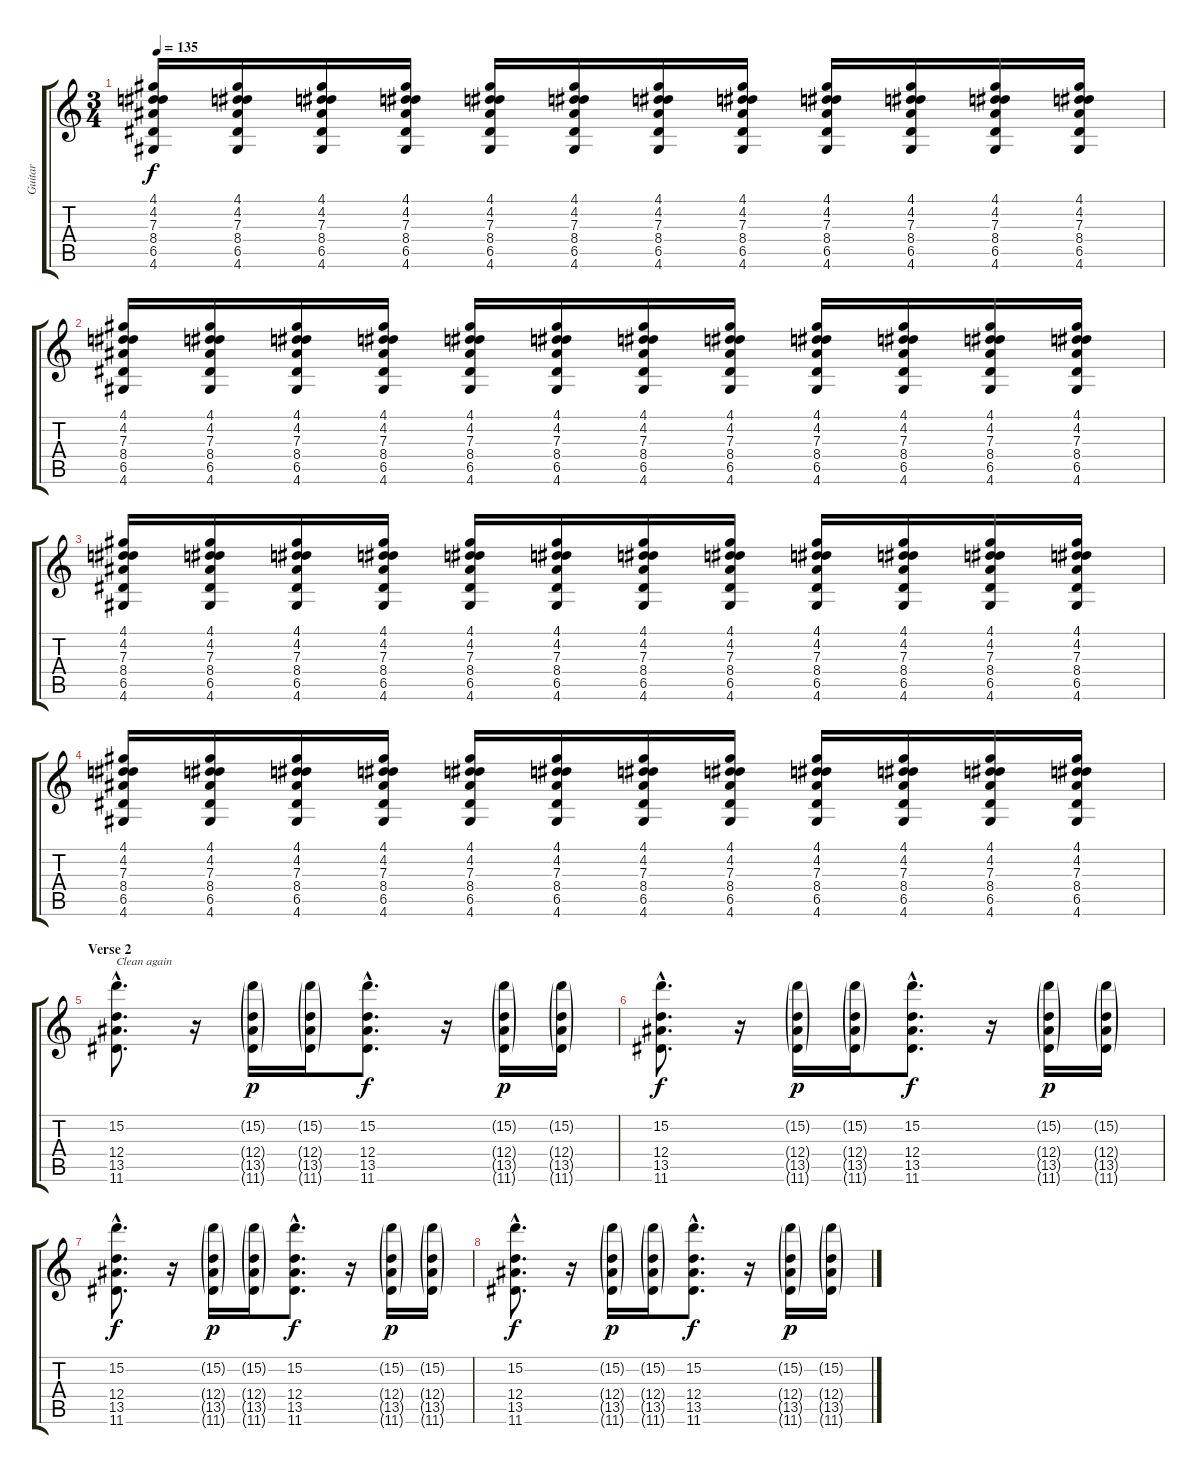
\track ("Guitar" "Guitar") {instrument electricguitarjazz}
\staff {score tabs}
\tuning (E4 B3 G3 D3 A2 E2) {hide}
\ts (3 4)
\tempo 135
\clef g2
\ks c
(4.1 4.2 7.3 8.4 6.5 4.6).16{dy f volume 16 instrument tremolostrings} (4.1 4.2 7.3 8.4 6.5 4.6).16 (4.1 4.2 7.3 8.4 6.5 4.6).16 (4.1 4.2 7.3 8.4 6.5 4.6).16 (4.1 4.2 7.3 8.4 6.5 4.6).16 (4.1 4.2 7.3 8.4 6.5 4.6).16 (4.1 4.2 7.3 8.4 6.5 4.6).16 (4.1 4.2 7.3 8.4 6.5 4.6).16 (4.1 4.2 7.3 8.4 6.5 4.6).16 (4.1 4.2 7.3 8.4 6.5 4.6).16 (4.1 4.2 7.3 8.4 6.5 4.6).16 (4.1 4.2 7.3 8.4 6.5 4.6).16 |
(4.1 4.2 7.3 8.4 6.5 4.6).16{volume 16 instrument tremolostrings} (4.1 4.2 7.3 8.4 6.5 4.6).16 (4.1 4.2 7.3 8.4 6.5 4.6).16 (4.1 4.2 7.3 8.4 6.5 4.6).16 (4.1 4.2 7.3 8.4 6.5 4.6).16 (4.1 4.2 7.3 8.4 6.5 4.6).16 (4.1 4.2 7.3 8.4 6.5 4.6).16 (4.1 4.2 7.3 8.4 6.5 4.6).16 (4.1 4.2 7.3 8.4 6.5 4.6).16 (4.1 4.2 7.3 8.4 6.5 4.6).16 (4.1 4.2 7.3 8.4 6.5 4.6).16 (4.1 4.2 7.3 8.4 6.5 4.6).16 |
(4.1 4.2 7.3 8.4 6.5 4.6).16{volume 16 instrument tremolostrings} (4.1 4.2 7.3 8.4 6.5 4.6).16 (4.1 4.2 7.3 8.4 6.5 4.6).16 (4.1 4.2 7.3 8.4 6.5 4.6).16 (4.1 4.2 7.3 8.4 6.5 4.6).16 (4.1 4.2 7.3 8.4 6.5 4.6).16 (4.1 4.2 7.3 8.4 6.5 4.6).16 (4.1 4.2 7.3 8.4 6.5 4.6).16 (4.1 4.2 7.3 8.4 6.5 4.6).16 (4.1 4.2 7.3 8.4 6.5 4.6).16 (4.1 4.2 7.3 8.4 6.5 4.6).16 (4.1 4.2 7.3 8.4 6.5 4.6).16 |
(4.1 4.2 7.3 8.4 6.5 4.6).16{volume 16 instrument tremolostrings} (4.1 4.2 7.3 8.4 6.5 4.6).16 (4.1 4.2 7.3 8.4 6.5 4.6).16 (4.1 4.2 7.3 8.4 6.5 4.6).16 (4.1 4.2 7.3 8.4 6.5 4.6).16 (4.1 4.2 7.3 8.4 6.5 4.6).16 (4.1 4.2 7.3 8.4 6.5 4.6).16 (4.1 4.2 7.3 8.4 6.5 4.6).16 (4.1 4.2 7.3 8.4 6.5 4.6).16 (4.1 4.2 7.3 8.4 6.5 4.6).16 (4.1 4.2 7.3 8.4 6.5 4.6).16 (4.1 4.2 7.3 8.4 6.5 4.6).16 |
\section ("" "Verse 2")
(15.2{hac} 12.4{hac} 13.5{hac} 11.6{hac}).8{d txt "Clean again" instrument electricguitarjazz} r.16 (15.2{g} 12.4{g} 13.5{g} 11.6{g}).16{dy p} (15.2{g} 12.4{g} 13.5{g} 11.6{g}).16 (15.2{hac} 12.4{hac} 13.5{hac} 11.6{hac}).8{d dy f} r.16 (15.2{g} 12.4{g} 13.5{g} 11.6{g}).16{dy p} (15.2{g} 12.4{g} 13.5{g} 11.6{g}).16 |
(15.2{hac} 12.4{hac} 13.5{hac} 11.6{hac}).8{d dy f} r.16 (15.2{g} 12.4{g} 13.5{g} 11.6{g}).16{dy p} (15.2{g} 12.4{g} 13.5{g} 11.6{g}).16 (15.2{hac} 12.4{hac} 13.5{hac} 11.6{hac}).8{d dy f} r.16 (15.2{g} 12.4{g} 13.5{g} 11.6{g}).16{dy p} (15.2{g} 12.4{g} 13.5{g} 11.6{g}).16 |
(15.2{hac} 12.4{hac} 13.5{hac} 11.6{hac}).8{d dy f} r.16 (15.2{g} 12.4{g} 13.5{g} 11.6{g}).16{dy p} (15.2{g} 12.4{g} 13.5{g} 11.6{g}).16 (15.2{hac} 12.4{hac} 13.5{hac} 11.6{hac}).8{d dy f} r.16 (15.2{g} 12.4{g} 13.5{g} 11.6{g}).16{dy p} (15.2{g} 12.4{g} 13.5{g} 11.6{g}).16 |
(15.2{hac} 12.4{hac} 13.5{hac} 11.6{hac}).8{d dy f} r.16 (15.2{g} 12.4{g} 13.5{g} 11.6{g}).16{dy p} (15.2{g} 12.4{g} 13.5{g} 11.6{g}).16 (15.2{hac} 12.4{hac} 13.5{hac} 11.6{hac}).8{d dy f} r.16 (15.2{g} 12.4{g} 13.5{g} 11.6{g}).16{dy p} (15.2{g} 12.4{g} 13.5{g} 11.6{g}).16
